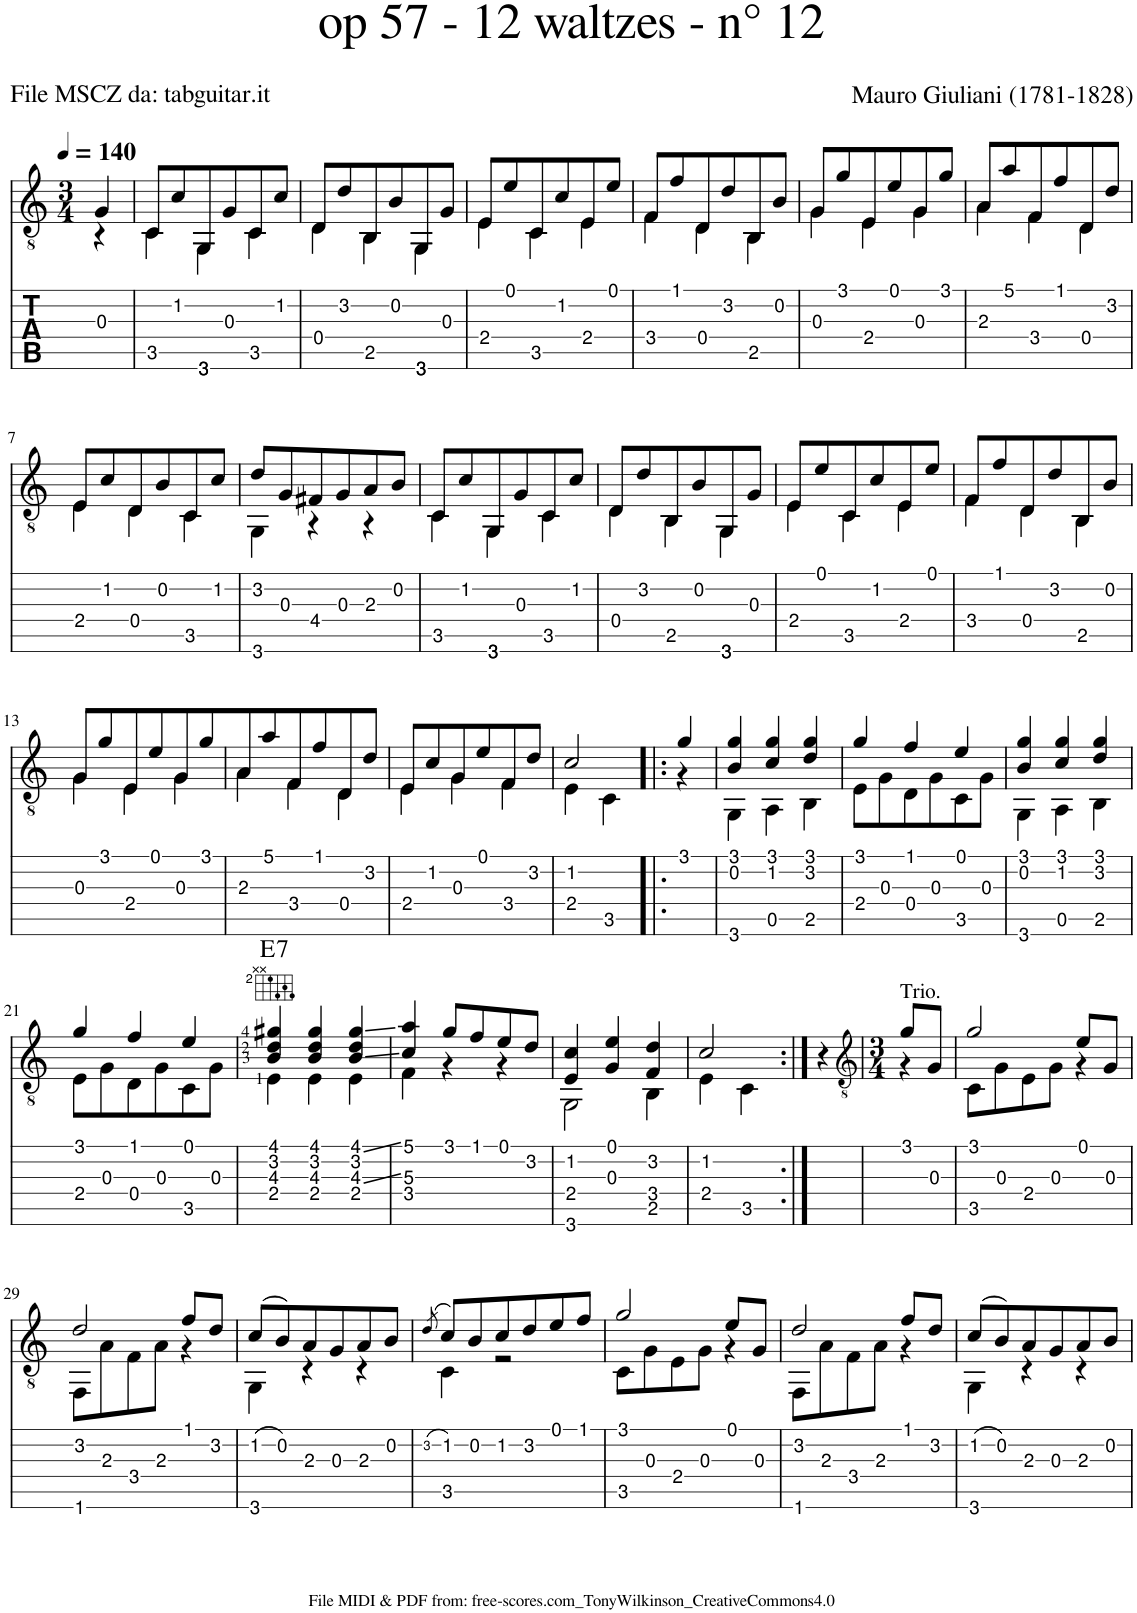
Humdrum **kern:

**kern	**kern	**harte
*part1	*part1	*part1
*staff2	*staff1	*
*I"Guitar	*	*
*I'Guit.	*	*
*stria6	*	*
*	*clefGv2	*
*k[]	*k[]	*
*M3/4	*M3/4	*
*MM140	*MM140	*
=	=	=
*^	*^	*
4G	4r	4G/	4r	.
=1	=1	=1	=1	=1
8CL	4C	8C/L	4C\	.
8cJ	.	8c/	.	.
8GGL	4GG	8GG/	4GG\	.
8GJ	.	8G/	.	.
8CL	4C	8C/	4C\	.
8cJ	.	8c/J	.	.
=2	=2	=2	=2	=2
8DL	4D	8D/L	4D\	.
8dJ	.	8d/	.	.
8BBL	4BB	8BB/	4BB\	.
8BJ	.	8B/	.	.
8GGL	4GG	8GG/	4GG\	.
8GJ	.	8G/J	.	.
=3	=3	=3	=3	=3
8EL	4E	8E/L	4E\	.
8eJ	.	8e/	.	.
8CL	4C	8C/	4C\	.
8cJ	.	8c/	.	.
8EL	4E	8E/	4E\	.
8eJ	.	8e/J	.	.
=4	=4	=4	=4	=4
8FL	4F	8F/L	4F\	.
8fJ	.	8f/	.	.
8DL	4D	8D/	4D\	.
8dJ	.	8d/	.	.
8BBL	4BB	8BB/	4BB\	.
8BJ	.	8B/J	.	.
=5	=5	=5	=5	=5
8GL	4G	8G/L	4G\	.
8gJ	.	8g/	.	.
8EL	4E	8E/	4E\	.
8eJ	.	8e/	.	.
8GL	4G	8G/	4G\	.
8gJ	.	8g/J	.	.
=6	=6	=6	=6	=6
8AL	4A	8A/L	4A\	.
8aJ	.	8a/	.	.
8FL	4F	8F/	4F\	.
8fJ	.	8f/	.	.
8DL	4D	8D/	4D\	.
8dJ	.	8d/J	.	.
!!LO:LB:g=z	!!
=7	=7	=7	=7	=7
8EL	4E	8E/L	4E\	.
8cJ	.	8c/	.	.
8DL	4D	8D/	4D\	.
8BJ	.	8B/	.	.
8CL	4C	8C/	4C\	.
8cJ	.	8c/J	.	.
=8	=8	=8	=8	=8
8dL	4GG	8d/L	4GG\	.
8GJ	.	8G/	.	.
8F#L	4r	8F#X/	4r	.
8GJ	.	8G/	.	.
8AL	4r	8A/	4r	.
8BJ	.	8B/J	.	.
=9	=9	=9	=9	=9
8CL	4C	8C/L	4C\	.
8cJ	.	8c/	.	.
8GGL	4GG	8GG/	4GG\	.
8GJ	.	8G/	.	.
8CL	4C	8C/	4C\	.
8cJ	.	8c/J	.	.
=10	=10	=10	=10	=10
8DL	4D	8D/L	4D\	.
8dJ	.	8d/	.	.
8BBL	4BB	8BB/	4BB\	.
8BJ	.	8B/	.	.
8GGL	4GG	8GG/	4GG\	.
8GJ	.	8G/J	.	.
=11	=11	=11	=11	=11
8EL	4E	8E/L	4E\	.
8eJ	.	8e/	.	.
8CL	4C	8C/	4C\	.
8cJ	.	8c/	.	.
8EL	4E	8E/	4E\	.
8eJ	.	8e/J	.	.
=12	=12	=12	=12	=12
8FL	4F	8F/L	4F\	.
8fJ	.	8f/	.	.
8DL	4D	8D/	4D\	.
8dJ	.	8d/	.	.
8BBL	4BB	8BB/	4BB\	.
8BJ	.	8B/J	.	.
!!LO:LB:g=z	!!
=13	=13	=13	=13	=13
8GL	4G	8G/L	4G\	.
8gJ	.	8g/	.	.
8EL	4E	8E/	4E\	.
8eJ	.	8e/	.	.
8GL	4G	8G/	4G\	.
8gJ	.	8g/	.	.
=14	=14	=14	=14	=14
8AL	4A	8A/	4A\	.
8aJ	.	8a/	.	.
8FL	4F	8F/	4F\	.
8fJ	.	8f/	.	.
8DL	4D	8D/	4D\	.
8dJ	.	8d/J	.	.
=15	=15	=15	=15	=15
8EL	4E	8E/L	4E\	.
8cJ	.	8c/	.	.
8GL	4G	8G/	4G\	.
8eJ	.	8e/	.	.
8FL	4F	8F/	4F\	.
8dJ	.	8d/J	.	.
=16	=16	=16	=16	=16
2c	4E	2c/	4E\	.
.	4C	.	4C\	.
=17!|:	=17!|:	=17!|:	=17!|:	=17!|:
4g	4r	4g/	4r	.
=18	=18	=18	=18	=18
4B 4g	4GG	4B/ 4g/	4GG\	.
4c 4g	4AA	4c/ 4g/	4AA\	.
4d 4g	4BB	4d/ 4g/	4BB\	.
=19	=19	=19	=19	=19
4g	8EL	4g/	8E\L	.
.	8GJ	.	8G\	.
4f	8DL	4f/	8D\	.
.	8GJ	.	8G\	.
4e	8CL	4e/	8C\	.
.	8GJ	.	8G\J	.
=20	=20	=20	=20	=20
4B 4g	4GG	4B/ 4g/	4GG\	.
4c 4g	4AA	4c/ 4g/	4AA\	.
4d 4g	4BB	4d/ 4g/	4BB\	.
!!LO:LB:g=z	!!
=21	=21	=21	=21	=21
4g	8EL	4g/	8E\L	.
.	8GJ	.	8G\	.
4f	8DL	4f/	8D\	.
.	8GJ	.	8G\	.
4e	8CL	4e/	8C\	.
.	8GJ	.	8G\J	.
=22	=22	=22	=22	=22
!	!	!	!	!LO:H:kt=7
4B 4d 4g#	4E	4B/ 4d/ 4g#X/	4E\	E:7
4B 4d 4g#	4E	4B/ 4d/ 4g#/	4E\	.
4B 4d 4g#	4E	4B/ 4d/ 4g#/	4E\	.
=23	=23	=23	=23	=23
4c 4a	4F	4c/ 4a/	4F\	.
8gL	4r	8g/L	4r	.
8fJ	.	8f/	.	.
8eL	4r	8e/	4r	.
8dJ	.	8d/J	.	.
=24	=24	=24	=24	=24
4E 4c	2GG	4E/ 4c/	2GG\	.
4G 4e	.	4G/ 4e/	.	.
4F 4d	4BB	4F/ 4d/	4BB\	.
=25	=25	=25	=25	=25
2c	4E	2c/	4E\	.
.	4C	.	4C\	.
*v	*v	*	*	*
*	*v	*v	*
=26:|!	=26:|!	=26:|!
4r	4r	.
=27	=27	=27
*	*clefGv2	*
*M3/4	*M3/4	*
*^	*^	*
!	!	!LO:TX:a:t=Trio.	!	!
8gL	4r	8g/L	4r	.
8GJ	.	8G/J	.	.
=28	=28	=28	=28	=28
2g	8CL	2g/	8C\L	.
.	8GJ	.	8G\	.
.	8EL	.	8E\	.
.	8GJ	.	8G\J	.
8eL	4r	8e/L	4r	.
8GJ	.	8G/J	.	.
!!LO:LB:g=z	!!
=29	=29	=29	=29	=29
2d	8FFL	2d/	8FF\L	.
.	8AJ	.	8A\	.
.	8FL	.	8F\	.
.	8AJ	.	8A\J	.
8fL	4r	8f/L	4r	.
8dJ	.	8d/J	.	.
=30	=30	=30	=30	=30
8cL	4GG	(8c/L	4GG\	.
8BJ	.	8B/)	.	.
8AL	4r	8A/	4r	.
8GJ	.	8G/	.	.
8AL	4r	8A/	4r	.
8BJ	.	8B/J	.	.
=31	=31	=31	=31	=31
qd	.	(8qd/	.	.
8cL	4C	8c/L)	4C\	.
8BJ	.	8B/	.	.
8cL	2r	8c/	2r	.
8dJ	.	8d/	.	.
8eL	.	8e/	.	.
8fJ	.	8f/J	.	.
=32	=32	=32	=32	=32
2g	8CL	2g/	8C\L	.
.	8GJ	.	8G\	.
.	8EL	.	8E\	.
.	8GJ	.	8G\J	.
8eL	4r	8e/L	4r	.
8GJ	.	8G/J	.	.
=33	=33	=33	=33	=33
2d	8FFL	2d/	8FF\L	.
.	8AJ	.	8A\	.
.	8FL	.	8F\	.
.	8AJ	.	8A\J	.
8fL	4r	8f/L	4r	.
8dJ	.	8d/J	.	.
=34	=34	=34	=34	=34
8cL	4GG	(8c/L	4GG\	.
8BJ	.	8B/)	.	.
8AL	4r	8A/	4r	.
8GJ	.	8G/	.	.
8AL	4r	8A/	4r	.
8BJ	.	8B/J	.	.
*v	*v	*	*	*
*	*v	*v	*
=	=	=
*-	*-	*-
